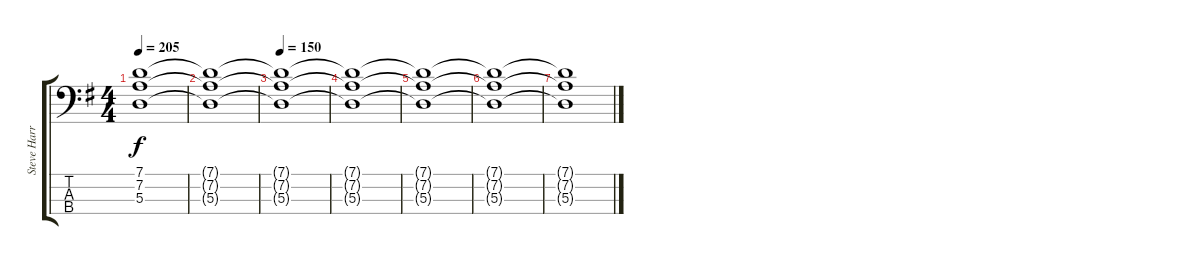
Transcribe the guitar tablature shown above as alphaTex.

\track ("Steve Harris (Bass)" "Steve Harr") {instrument electricbassfinger}
\staff {score tabs}
\tuning (G2 D2 A1 E1) {hide}
\ts (4 4)
\tempo 205
\clef f4
\ks eminor
(7.1{t} 7.2{t} 5.3{t}).1{dy f} |
(7.1{t} 7.2{t} 5.3{t}).1 |
\tempo 150
(7.1{t} 7.2{t} 5.3{t}).1 |
(7.1{t} 7.2{t} 5.3{t}).1{volume 0} |
(7.1{t} 7.2{t} 5.3{t}).1 |
(7.1{t} 7.2{t} 5.3{t}).1 |
(7.1{t} 7.2{t} 5.3{t}).1
